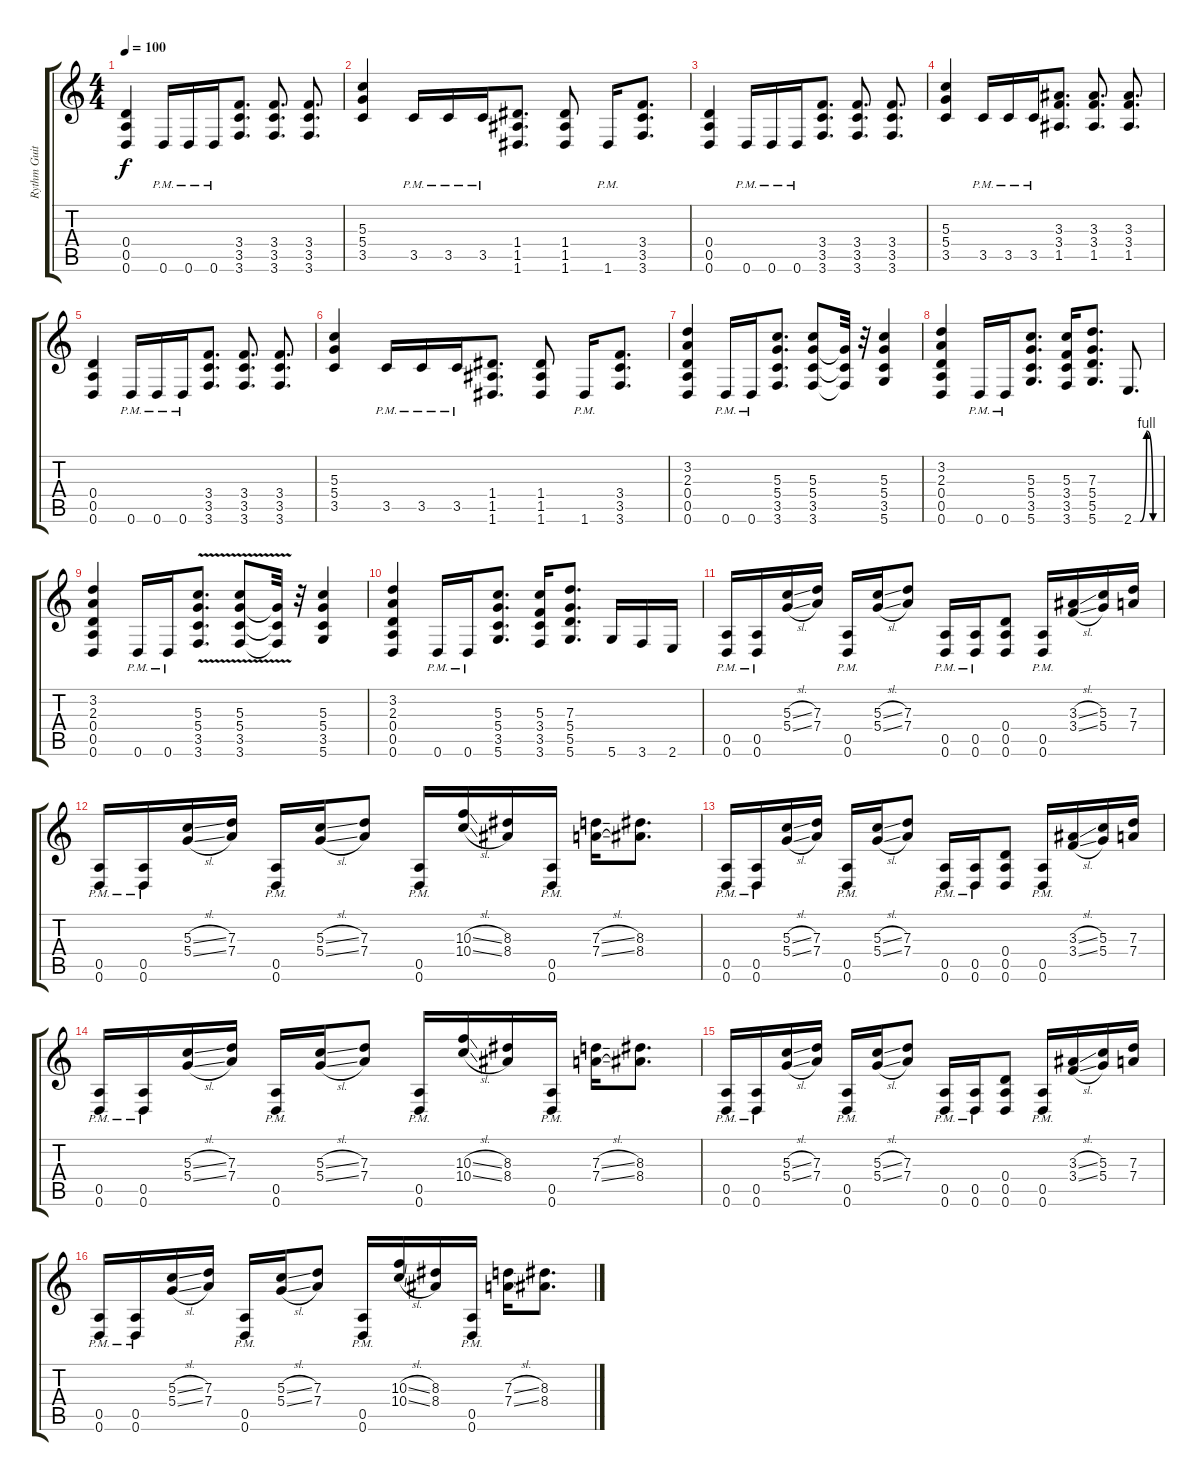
\track ("Rythm Guitar" "Rythm Guit") {instrument distortionguitar}
\staff {score tabs}
\tuning (E4 B3 G3 D3 A2 D2) {hide}
\ts (4 4)
\tempo 100
\clef g2
\ks c
(0.4 0.5 0.6).4{dy f} 0.6{pm}.16 0.6{pm}.16 0.6{pm}.16 (3.4 3.5 3.6).8{d} (3.4 3.5 3.6).8{d} (3.4 3.5 3.6).8{d} |
(5.3 5.4 3.5).4 3.5{pm}.16 3.5{pm}.16 3.5{pm}.16 (1.4 1.5 1.6).8{d} (1.4 1.5 1.6).8 1.6{pm}.16 (3.4 3.5 3.6).8{d} |
(0.4 0.5 0.6).4 0.6{pm}.16 0.6{pm}.16 0.6{pm}.16 (3.4 3.5 3.6).8{d} (3.4 3.5 3.6).8{d} (3.4 3.5 3.6).8{d} |
(5.3 5.4 3.5).4 3.5{pm}.16 3.5{pm}.16 3.5{pm}.16 (3.3 3.4 1.5).8{d} (3.3 3.4 1.5).8{d} (3.3 3.4 1.5).8{d} |
(0.4 0.5 0.6).4 0.6{pm}.16 0.6{pm}.16 0.6{pm}.16 (3.4 3.5 3.6).8{d} (3.4 3.5 3.6).8{d} (3.4 3.5 3.6).8{d} |
(5.3 5.4 3.5).4 3.5{pm}.16 3.5{pm}.16 3.5{pm}.16 (1.4 1.5 1.6).8{d} (1.4 1.5 1.6).8 1.6{pm}.16 (3.4 3.5 3.6).8{d} |
(3.2 2.3 0.4 0.5 0.6).4 0.6{pm}.16 0.6{pm}.16 (5.3 5.4 3.5 3.6).8{d} (5.3 5.4 3.5 3.6).8 (5.4{t} 3.5{t} 3.6{t}).32 r.32 (5.3 5.4 3.5 5.6).4 |
(3.2 2.3 0.4 0.5 0.6).4 0.6{pm}.16 0.6{pm}.16 (5.3 5.4 3.5 5.6).8{d} (5.3 3.4 3.5 3.6).16 (7.3 5.4 5.5 5.6).8{d} 2.6{be (custom 0 0 15 0 30 4 45 0 60 0)}.8{d} |
(3.2 2.3 0.4 0.5 0.6).4 0.6{pm}.16 0.6{pm}.16 (5.3 5.4 3.5 3.6{v}).8{d} (5.3 5.4 3.5{v} 3.6).8 (5.4{t} 3.5{t} 3.6{t}).32 r.32 (5.3 5.4 3.5 5.6).4 |
(3.2 2.3 0.4 0.5 0.6).4 0.6{pm}.16 0.6{pm}.16 (5.3 5.4 3.5 5.6).8{d} (5.3 3.4 3.5 3.6).16 (7.3 5.4 5.5 5.6).8{d} 5.6.16 3.6.16 2.6.16 |
(0.5 0.6{pm}).16 (0.5 0.6{pm}).16 (5.3{sl} 5.4{sl}).16 (7.3 7.4).16 (0.5 0.6{pm}).16 (5.3{sl} 5.4{sl}).16 (7.3 7.4).8 (0.5 0.6{pm}).16 (0.5 0.6{pm}).16 (0.4 0.5 0.6).8 (0.5 0.6{pm}).16 (3.3{sl} 3.4{sl}).16 (5.3 5.4).16 (7.3 7.4).16 |
(0.5 0.6{pm}).16 (0.5 0.6{pm}).16 (5.3{sl} 5.4{sl}).16 (7.3 7.4).16 (0.5 0.6{pm}).16 (5.3{sl} 5.4{sl}).16 (7.3 7.4).8 (0.5 0.6{pm}).16 (10.3{sl} 10.4{sl}).16 (8.3 8.4).16 (0.5 0.6{pm}).16 (7.3{sl} 7.4{sl}).16 (8.3 8.4).8{d} |
(0.5 0.6{pm}).16 (0.5 0.6{pm}).16 (5.3{sl} 5.4{sl}).16 (7.3 7.4).16 (0.5 0.6{pm}).16 (5.3{sl} 5.4{sl}).16 (7.3 7.4).8 (0.5 0.6{pm}).16 (0.5 0.6{pm}).16 (0.4 0.5 0.6).8 (0.5 0.6{pm}).16 (3.3{sl} 3.4{sl}).16 (5.3 5.4).16 (7.3 7.4).16 |
(0.5 0.6{pm}).16 (0.5 0.6{pm}).16 (5.3{sl} 5.4{sl}).16 (7.3 7.4).16 (0.5 0.6{pm}).16 (5.3{sl} 5.4{sl}).16 (7.3 7.4).8 (0.5 0.6{pm}).16 (10.3{sl} 10.4{sl}).16 (8.3 8.4).16 (0.5 0.6{pm}).16 (7.3{sl} 7.4{sl}).16 (8.3 8.4).8{d} |
(0.5 0.6{pm}).16 (0.5 0.6{pm}).16 (5.3{sl} 5.4{sl}).16 (7.3 7.4).16 (0.5 0.6{pm}).16 (5.3{sl} 5.4{sl}).16 (7.3 7.4).8 (0.5 0.6{pm}).16 (0.5 0.6{pm}).16 (0.4 0.5 0.6).8 (0.5 0.6{pm}).16 (3.3{sl} 3.4{sl}).16 (5.3 5.4).16 (7.3 7.4).16 |
(0.5 0.6{pm}).16 (0.5 0.6{pm}).16 (5.3{sl} 5.4{sl}).16 (7.3 7.4).16 (0.5 0.6{pm}).16 (5.3{sl} 5.4{sl}).16 (7.3 7.4).8 (0.5 0.6{pm}).16 (10.3{sl} 10.4{sl}).16 (8.3 8.4).16 (0.5 0.6{pm}).16 (7.3{sl} 7.4{sl}).16 (8.3 8.4).8{d}
